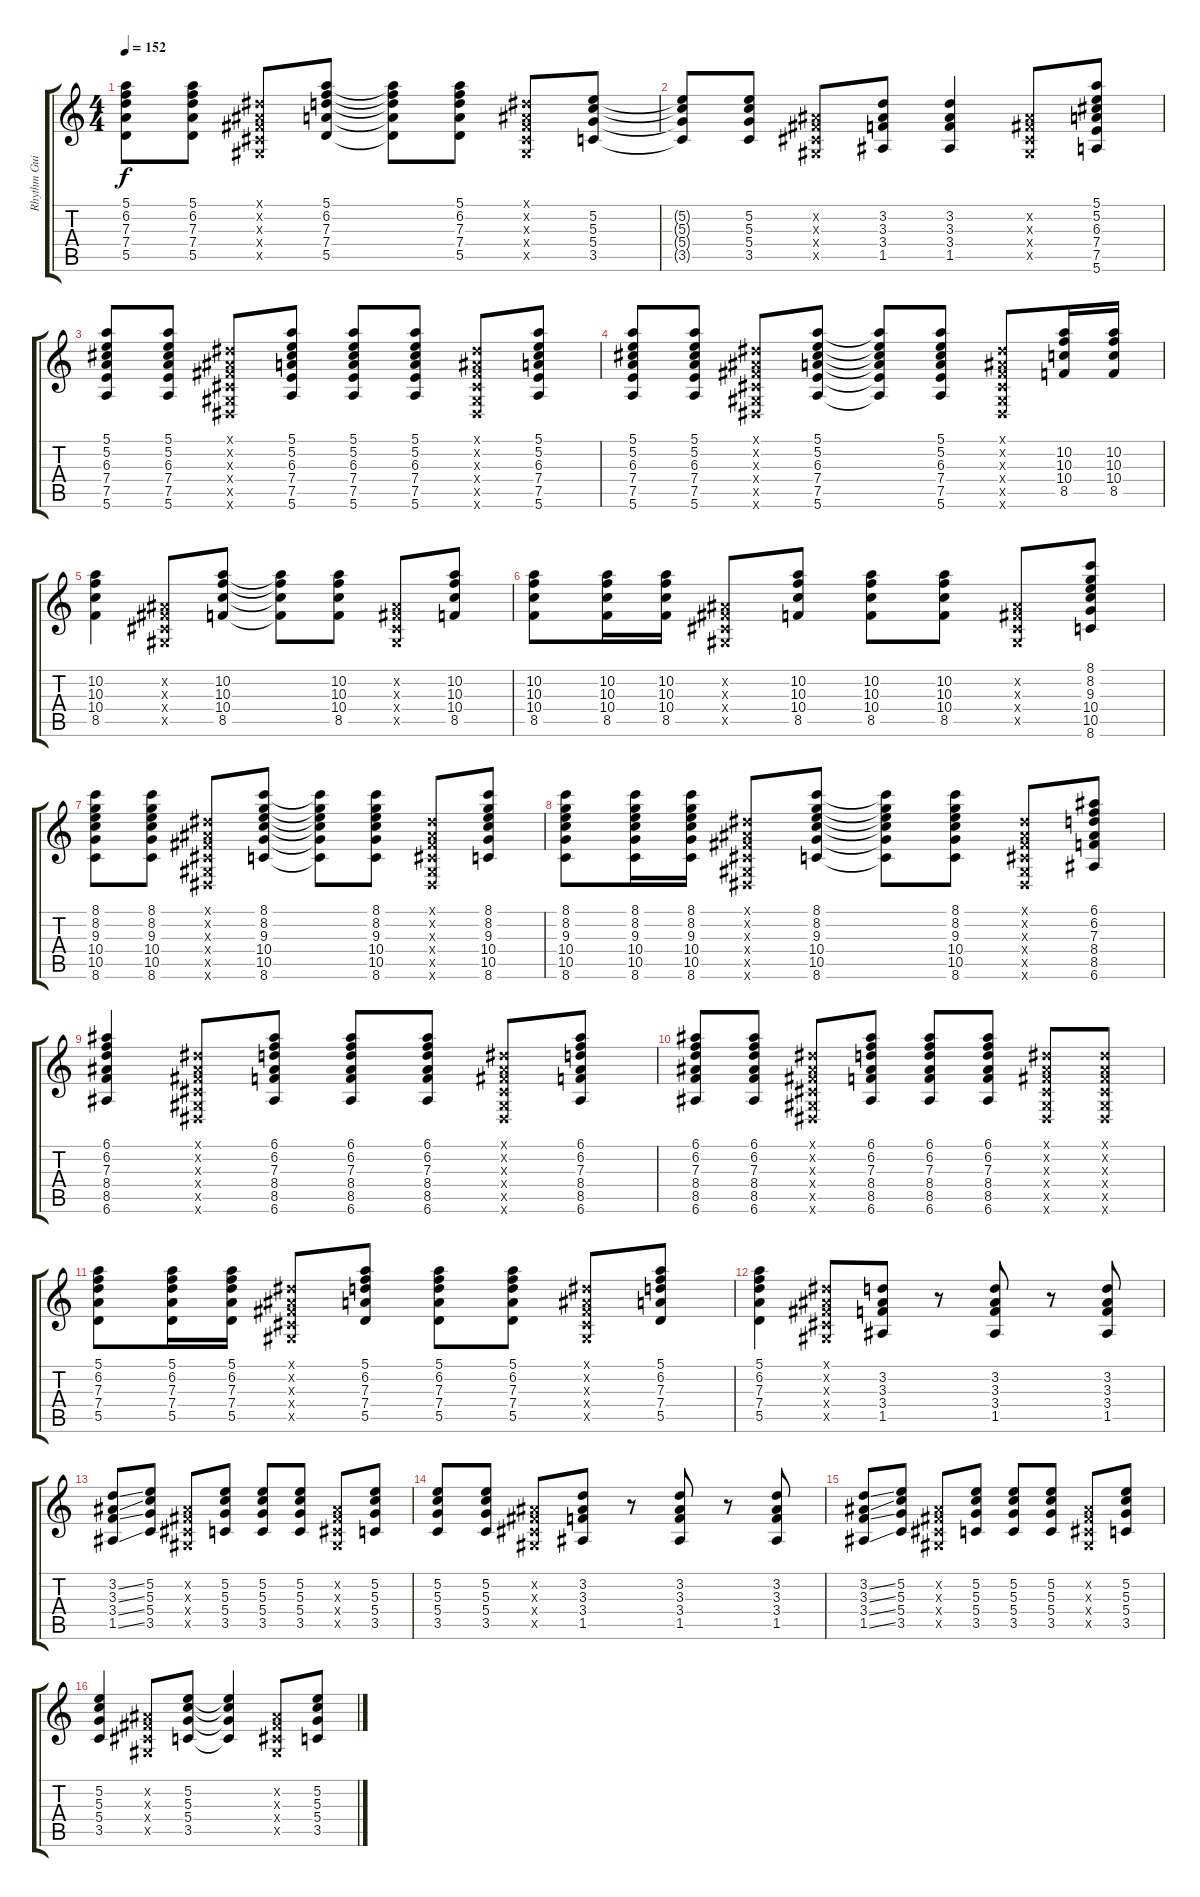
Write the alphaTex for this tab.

\track ("Rhythm Guitar" "Rhythm Gui") {instrument electricguitarjazz}
\staff {score tabs}
\tuning (E4 B3 G3 D3 A2 E2) {hide}
\ts (4 4)
\tempo 152
\clef g2
\ks c
(5.1 6.2 7.3 7.4 5.5).8{dy f} (5.1 6.2 7.3 7.4 5.5).8 (-1.1{x} -1.2{x} -1.3{x} -1.4{x} -1.5{x}).8 (5.1 6.2 7.3 7.4 5.5).8 (5.1{t} 6.2{t} 7.3{t} 7.4{t} 5.5{t}).8 (5.1 6.2 7.3 7.4 5.5).8 (-1.1{x} -1.2{x} -1.3{x} -1.4{x} -1.5{x}).8 (5.2 5.3 5.4 3.5).8 |
(5.2{t} 5.3{t} 5.4{t} 3.5{t}).8 (5.2 5.3 5.4 3.5).8 (-1.2{x} -1.3{x} -1.4{x} -1.5{x}).8 (3.2 3.3 3.4 1.5).8 (3.2 3.3 3.4 1.5).4 (-1.2{x} -1.3{x} -1.4{x} -1.5{x}).8 (5.1 5.2 6.3 7.4 7.5 5.6).8 |
(5.1 5.2 6.3 7.4 7.5 5.6).8 (5.1 5.2 6.3 7.4 7.5 5.6).8 (-1.1{x} -1.2{x} -1.3{x} -1.4{x} -1.5{x} -1.6{x}).8 (5.1 5.2 6.3 7.4 7.5 5.6).8 (5.1 5.2 6.3 7.4 7.5 5.6).8 (5.1 5.2 6.3 7.4 7.5 5.6).8 (-1.1{x} -1.2{x} -1.3{x} -1.4{x} -1.5{x} -1.6{x}).8 (5.1 5.2 6.3 7.4 7.5 5.6).8 |
(5.1 5.2 6.3 7.4 7.5 5.6).8 (5.1 5.2 6.3 7.4 7.5 5.6).8 (-1.1{x} -1.2{x} -1.3{x} -1.4{x} -1.5{x} -1.6{x}).8 (5.1 5.2 6.3 7.4 7.5 5.6).8 (5.1{t} 5.2{t} 6.3{t} 7.4{t} 7.5{t} 5.6{t}).8 (5.1 5.2 6.3 7.4 7.5 5.6).8 (-1.1{x} -1.2{x} -1.3{x} -1.4{x} -1.5{x} -1.6{x}).8 (10.2 10.3 10.4 8.5).16 (10.2 10.3 10.4 8.5).16 |
(10.2 10.3 10.4 8.5).4 (-1.2{x} -1.3{x} -1.4{x} -1.5{x}).8 (10.2 10.3 10.4 8.5).8 (10.2{t} 10.3{t} 10.4{t} 8.5{t}).8 (10.2 10.3 10.4 8.5).8 (-1.2{x} -1.3{x} -1.4{x} -1.5{x}).8 (10.2 10.3 10.4 8.5).8 |
(10.2 10.3 10.4 8.5).8 (10.2 10.3 10.4 8.5).16 (10.2 10.3 10.4 8.5).16 (-1.2{x} -1.3{x} -1.4{x} -1.5{x}).8 (10.2 10.3 10.4 8.5).8 (10.2 10.3 10.4 8.5).8 (10.2 10.3 10.4 8.5).8 (-1.2{x} -1.3{x} -1.4{x} -1.5{x}).8 (8.1 8.2 9.3 10.4 10.5 8.6).8 |
(8.1 8.2 9.3 10.4 10.5 8.6).8 (8.1 8.2 9.3 10.4 10.5 8.6).8 (-1.1{x} -1.2{x} -1.3{x} -1.4{x} -1.5{x} -1.6{x}).8 (8.1 8.2 9.3 10.4 10.5 8.6).8 (8.1{t} 8.2{t} 9.3{t} 10.4{t} 10.5{t} 8.6{t}).8 (8.1 8.2 9.3 10.4 10.5 8.6).8 (-1.1{x} -1.2{x} -1.3{x} -1.4{x} -1.5{x} -1.6{x}).8 (8.1 8.2 9.3 10.4 10.5 8.6).8 |
(8.1 8.2 9.3 10.4 10.5 8.6).8 (8.1 8.2 9.3 10.4 10.5 8.6).16 (8.1 8.2 9.3 10.4 10.5 8.6).16 (-1.1{x} -1.2{x} -1.3{x} -1.4{x} -1.5{x} -1.6{x}).8 (8.1 8.2 9.3 10.4 10.5 8.6).8 (8.1{t} 8.2{t} 9.3{t} 10.4{t} 10.5{t} 8.6{t}).8 (8.1 8.2 9.3 10.4 10.5 8.6).8 (-1.1{x} -1.2{x} -1.3{x} -1.4{x} -1.5{x} -1.6{x}).8 (6.1 6.2 7.3 8.4 8.5 6.6).8 |
(6.1 6.2 7.3 8.4 8.5 6.6).4 (-1.1{x} -1.2{x} -1.3{x} -1.4{x} -1.5{x} -1.6{x}).8 (6.1 6.2 7.3 8.4 8.5 6.6).8 (6.1 6.2 7.3 8.4 8.5 6.6).8 (6.1 6.2 7.3 8.4 8.5 6.6).8 (-1.1{x} -1.2{x} -1.3{x} -1.4{x} -1.5{x} -1.6{x}).8 (6.1 6.2 7.3 8.4 8.5 6.6).8 |
(6.1 6.2 7.3 8.4 8.5 6.6).8 (6.1 6.2 7.3 8.4 8.5 6.6).8 (-1.1{x} -1.2{x} -1.3{x} -1.4{x} -1.5{x} -1.6{x}).8 (6.1 6.2 7.3 8.4 8.5 6.6).8 (6.1 6.2 7.3 8.4 8.5 6.6).8 (6.1 6.2 7.3 8.4 8.5 6.6).8 (-1.1{x} -1.2{x} -1.3{x} -1.4{x} -1.5{x} -1.6{x}).8 (-1.1{x} -1.2{x} -1.3{x} -1.4{x} -1.5{x} -1.6{x}).8 |
(5.1 6.2 7.3 7.4 5.5).8 (5.1 6.2 7.3 7.4 5.5).16 (5.1 6.2 7.3 7.4 5.5).16 (-1.1{x} -1.2{x} -1.3{x} -1.4{x} -1.5{x}).8 (5.1 6.2 7.3 7.4 5.5).8 (5.1 6.2 7.3 7.4 5.5).8 (5.1 6.2 7.3 7.4 5.5).8 (-1.1{x} -1.2{x} -1.3{x} -1.4{x} -1.5{x}).8 (5.1 6.2 7.3 7.4 5.5).8 |
(5.1 6.2 7.3 7.4 5.5).4 (-1.1{x} -1.2{x} -1.3{x} -1.4{x} -1.5{x}).8 (3.2 3.3 3.4 1.5).8 r.8 (3.2 3.3 3.4 1.5).8 r.8 (3.2 3.3 3.4 1.5).8 |
(3.2{ss} 3.3{ss} 3.4{ss} 1.5{ss}).8 (5.2 5.3 5.4 3.5).8 (-1.2{x} -1.3{x} -1.4{x} -1.5{x}).8 (5.2 5.3 5.4 3.5).8 (5.2 5.3 5.4 3.5).8 (5.2 5.3 5.4 3.5).8 (-1.2{x} -1.3{x} -1.4{x} -1.5{x}).8 (5.2 5.3 5.4 3.5).8 |
(5.2 5.3 5.4 3.5).8 (5.2 5.3 5.4 3.5).8 (-1.2{x} -1.3{x} -1.4{x} -1.5{x}).8 (3.2 3.3 3.4 1.5).8 r.8 (3.2 3.3 3.4 1.5).8 r.8 (3.2 3.3 3.4 1.5).8 |
(3.2{ss} 3.3{ss} 3.4{ss} 1.5{ss}).8 (5.2 5.3 5.4 3.5).8 (-1.2{x} -1.3{x} -1.4{x} -1.5{x}).8 (5.2 5.3 5.4 3.5).8 (5.2 5.3 5.4 3.5).8 (5.2 5.3 5.4 3.5).8 (-1.2{x} -1.3{x} -1.4{x} -1.5{x}).8 (5.2 5.3 5.4 3.5).8 |
(5.2 5.3 5.4 3.5).4 (-1.2{x} -1.3{x} -1.4{x} -1.5{x}).8 (5.2 5.3 5.4 3.5).8 (5.2{t} 5.3{t} 5.4{t} 3.5{t}).4 (-1.2{x} -1.3{x} -1.4{x} -1.5{x}).8 (5.2 5.3 5.4 3.5).8
